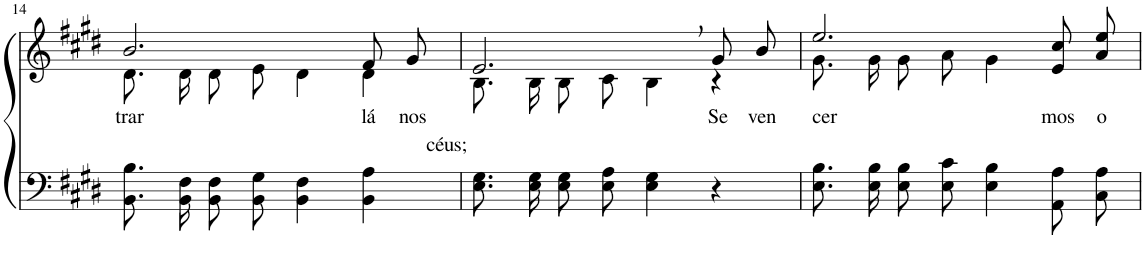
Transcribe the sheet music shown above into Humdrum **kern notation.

**kern	**kern	**text
*part2	*part1	*part1
*staff2	*staff1	*staff1
*I"Parte III e IV	*I"Parte I e II	*
!!LO:PB:g=z
*clefF4	*clefG2	*
*Trd1c2	*Trd1c2	*
*k[f#c#g#d#]	*k[f#c#g#d#]	*
*M4/4	*M4/4	*
=14	=14	=14
*	*^	*
!	!	!	!LO:LY:b
8.BB\ 8.B\L	2.b/	8.d#\L	-trar
16BB\ 16F#\Jk	.	16d#\Jk	.
8BB\ 8F#\L	.	8d#\L	.
8BB\ 8G#\J	.	8e\J	.
4BB\ 4F#\	.	4d#\	.
!	!	!	!LO:LY:b
4BB\ 4A\	8f#/L	4d#\	lá
!	!	!	!LO:LY:b
.	8g#/J	.	nos
=15	=15	=15	=15
!	!	!	!LO:LY:b
8.E\ 8.G#\L	2.e,/	8.B\L	céus;
16E\ 16G#\Jk	.	16B\Jk	.
8E\ 8G#\L	.	8B\L	.
8E\ 8A\J	.	8c#\J	.
4E\ 4G#\	.	4B\	.
!	!	!	!LO:LY:b
4r	8g#/L	4r	Se
!	!	!	!LO:LY:b
.	8b/J	.	ven-
=16	=16	=16	=16
!	!	!	!LO:LY:b
8.E\ 8.B\L	2.ee/	8.g#\L	-cer-
16E\ 16B\Jk	.	16g#\Jk	.
8E\ 8B\L	.	8g#\L	.
8E\ 8c#\J	.	8a\J	.
4E\ 4B\	.	4g#\	.
!	!	!	!LO:LY:b
8AA\ 8A\L	8e/ 8cc#/L	4ryy	mos
!	!	!	!LO:LY:b
8C#\ 8A\J	8a/ 8ee/J	.	o
*	*v	*v	*
=	=	=
*-	*-	*-
